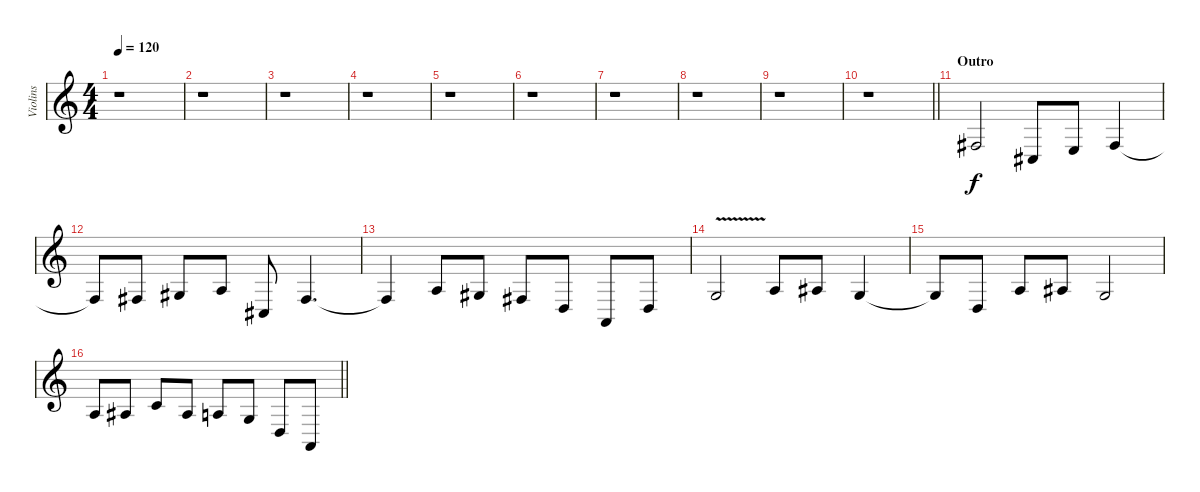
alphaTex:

\track ("Violins" "Violins") {instrument violin}
\staff {score}
\tuning (E4 B3 G3 D3 A2 E2 B1) {hide}
\ts (4 4)
\tempo 120
\clef g2
\ks c
r.1{dy f} |
r.1 |
r.1 |
r.1 |
r.1 |
r.1 |
r.1 |
r.1 |
r.1 |
\barLineRight lightlight
r.1 |
\section ("" "Outro")
4.4.2{volume 13} 4.5.8 2.4.8 4.4.4 |
4.4{t}.8 4.4.8 6.4.8 7.4.8 4.5.8 4.4.4{d} |
4.4{t}.4 7.4.8 6.4.8 4.4.8 5.5.8 5.6.8 5.5.8 |
5.4{v}.2 7.4.8 8.4.8 5.4.4 |
5.4{t}.8 5.5.8 7.4.8 8.4.8 5.4.2 |
\barLineRight lightlight
7.4.8 8.4.8 10.4.8 8.4.8 7.4.8 5.4.8 5.5.8 5.6.8
